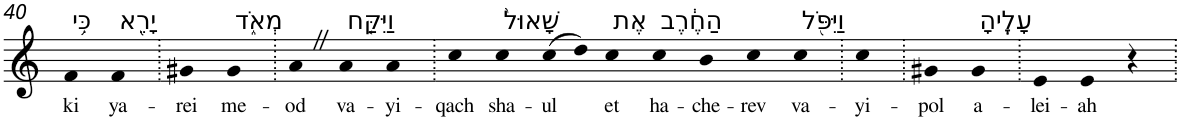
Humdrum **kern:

**kern	**text
*part1	*part1
*staff1	*staff1
*I"Piano	*
*I'Pno	*
!!LO:PB:g=z
*clefG2	*
*k[]	*
=40	=40
!LO:TX:a:t=כִּ֥י	!
!	!LO:LY:b
4f	ki
!LO:TX:a:t=יָרֵ֖א	!
!	!LO:LY:b
4f	ya-
=41.	=41.
!	!LO:LY:b
4g#X	-rei
!LO:TX:a:t=מְאֹ֑ד	!
!	!LO:LY:b
4g#	me-
=42.	=42.
!	!LO:LY:b
4aZ	-od
!LO:TX:a:t=וַיִּקַּ֤ח	!
!	!LO:LY:b
4a	va-
!	!LO:LY:b
4a	-yi-
=43.	=43.
!	!LO:LY:b
4cc	-qach
!LO:TX:a:t=שָׁאוּל֙	!
!	!LO:LY:b
4cc	sha-
!	!LO:LY:b
(>8cc	-ul
8dd)	.
!LO:TX:a:t=אֶת	!
!	!LO:LY:b
4cc	et
!LO:TX:a:t=הַחֶ֔רֶב	!
!	!LO:LY:b
4cc	ha-
!	!LO:LY:b
4b	-che-
!	!LO:LY:b
4cc	-rev
!LO:TX:a:t=וַיִּפֹּ֖ל	!
!	!LO:LY:b
4cc	va-
=44.	=44.
!	!LO:LY:b
4cc	-yi-
=45.	=45.
!	!LO:LY:b
4g#X	-pol
!LO:TX:a:t=עָלֶֽיהָ	!
!	!LO:LY:b
4g#	a-
=46.	=46.
!	!LO:LY:b
4e	-lei-
!	!LO:LY:b
4e	-ah
4r	.
=.	=.
*-	*-
